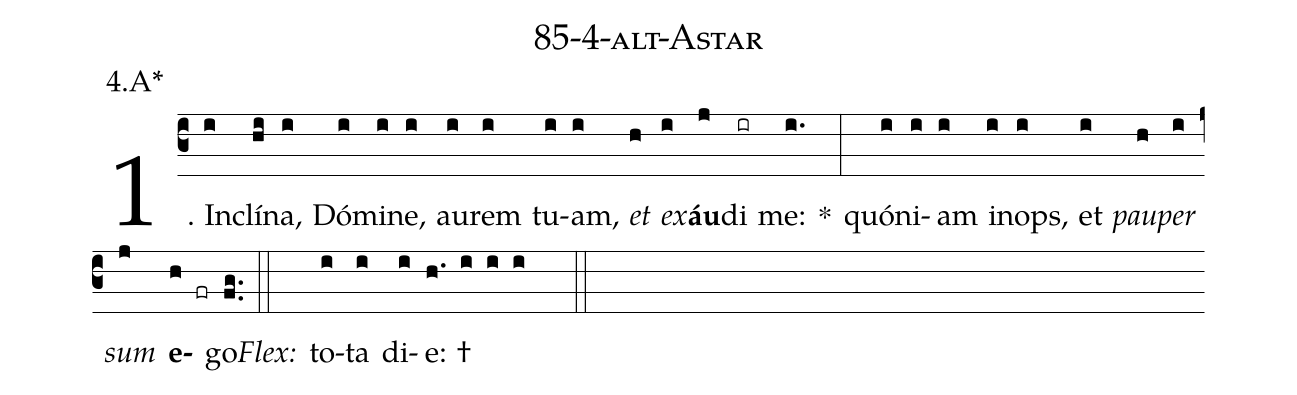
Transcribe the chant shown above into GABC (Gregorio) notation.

name: 85-4-alt-Astar;
annotation: 4.A*;
%%
(c3)1. In(i)clí(hi)na,(i) Dó(i)mi(i)ne,(i) au(i)rem(i) tu(i)am,(i) <i>et</i>(h) <i>ex</i>(i)<b>áu</b>(j)di(ir) me:(i.) *(:) quón(i)i(i)am(i) in(i)ops,(i) et(i) <i>pau</i>(h)<i>per</i>(i) <i>sum</i>(j) <b>e</b>(h fr)go.(fg..) (::)
<i>Flex:</i>()  to(i)ta(i) di(i)e: †(h. i i i  ::)
